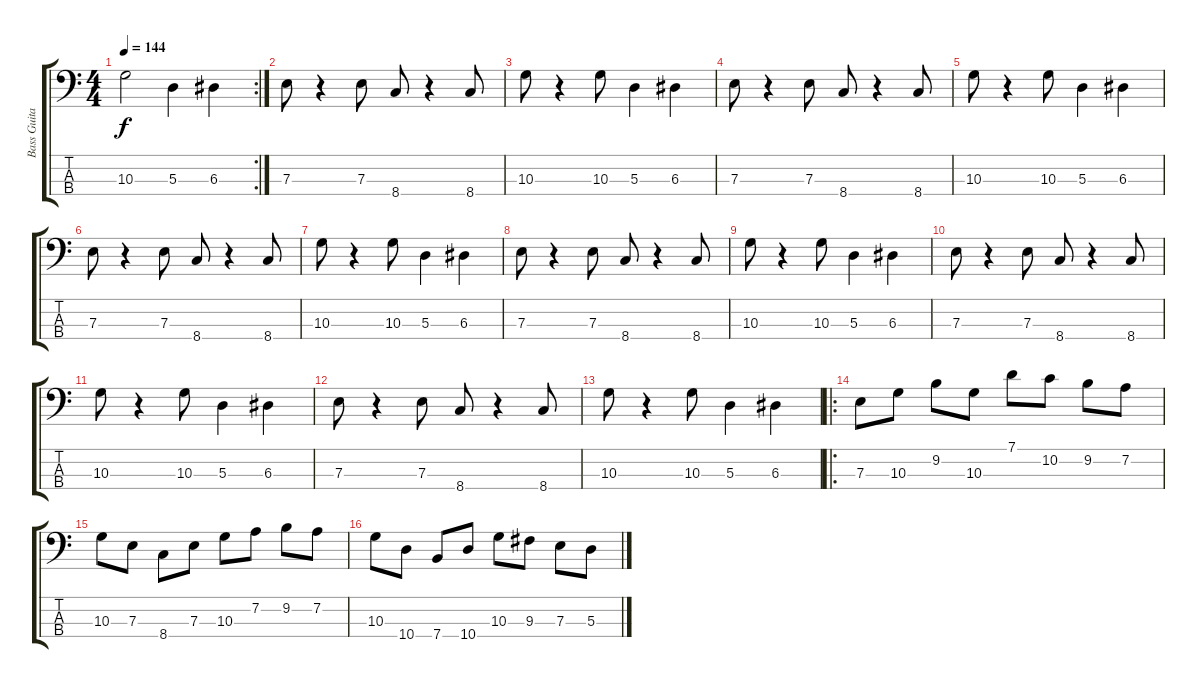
\track ("Bass Guitar" "Bass Guita") {instrument electricbassfinger}
\staff {score tabs}
\tuning (G2 D2 A1 E1) {hide}
\rc 2
\ts (4 4)
\tempo 144
\clef f4
\ks c
10.3.2{dy f} 5.3.4 6.3.4 |
7.3.8 r.4 7.3.8 8.4.8 r.4 8.4.8 |
10.3.8 r.4 10.3.8 5.3.4 6.3.4 |
7.3.8 r.4 7.3.8 8.4.8 r.4 8.4.8 |
10.3.8 r.4 10.3.8 5.3.4 6.3.4 |
7.3.8 r.4 7.3.8 8.4.8 r.4 8.4.8 |
10.3.8 r.4 10.3.8 5.3.4 6.3.4 |
7.3.8 r.4 7.3.8 8.4.8 r.4 8.4.8 |
10.3.8 r.4 10.3.8 5.3.4 6.3.4 |
7.3.8 r.4 7.3.8 8.4.8 r.4 8.4.8 |
10.3.8 r.4 10.3.8 5.3.4 6.3.4 |
7.3.8 r.4 7.3.8 8.4.8 r.4 8.4.8 |
10.3.8 r.4 10.3.8 5.3.4 6.3.4 |
\ro
7.3.8 10.3.8 9.2.8 10.3.8 7.1.8 10.2.8 9.2.8 7.2.8 |
10.3.8 7.3.8 8.4.8 7.3.8 10.3.8 7.2.8 9.2.8 7.2.8 |
10.3.8 10.4.8 7.4.8 10.4.8 10.3.8 9.3.8 7.3.8 5.3.8
